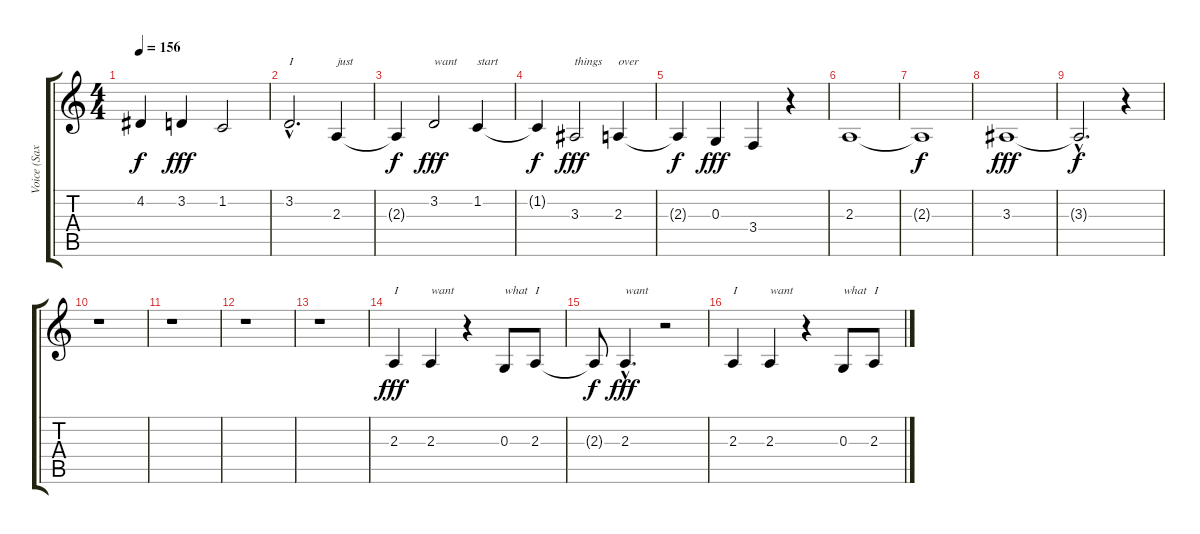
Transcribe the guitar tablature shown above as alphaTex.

\track ("Voice (Sax 1)       " "Voice (Sax") {instrument altosax}
\staff {score tabs}
\tuning (E4 B3 G3 D3 A2 E2) {hide}
\ts (4 4)
\tempo 156
\clef g2
\ks c
4.2{t}.4{dy f} 3.2.4{dy fff} 1.2.2 |
3.2{hac}.2{d txt "I"} 2.3.4{txt "just "} |
2.3{t}.4{dy f} 3.2.2{txt "want" dy fff} 1.2.4{txt "start"} |
1.2{t}.4{dy f} 3.3.2{txt "things" dy fff} 2.3.4{txt "over"} |
2.3{t}.4{dy f} 0.3.4{dy fff} 3.4.4 r.4 |
2.3.1 |
2.3{t}.1{dy f} |
3.3.1{dy fff} |
3.3{hac t}.2{d dy f} r.4 |
r.1 |
r.1 |
r.1 |
r.1 |
2.3.4{txt "I" dy fff} 2.3.4{txt "want"} r.4 0.3.8{txt "what"} 2.3.8{txt "I"} |
2.3{t}.8{dy f} 2.3{hac}.4{d txt "want" dy fff} r.2 |
2.3.4{txt "I "} 2.3.4{txt "want"} r.4 0.3.8{txt "what"} 2.3.8{txt "I"}
